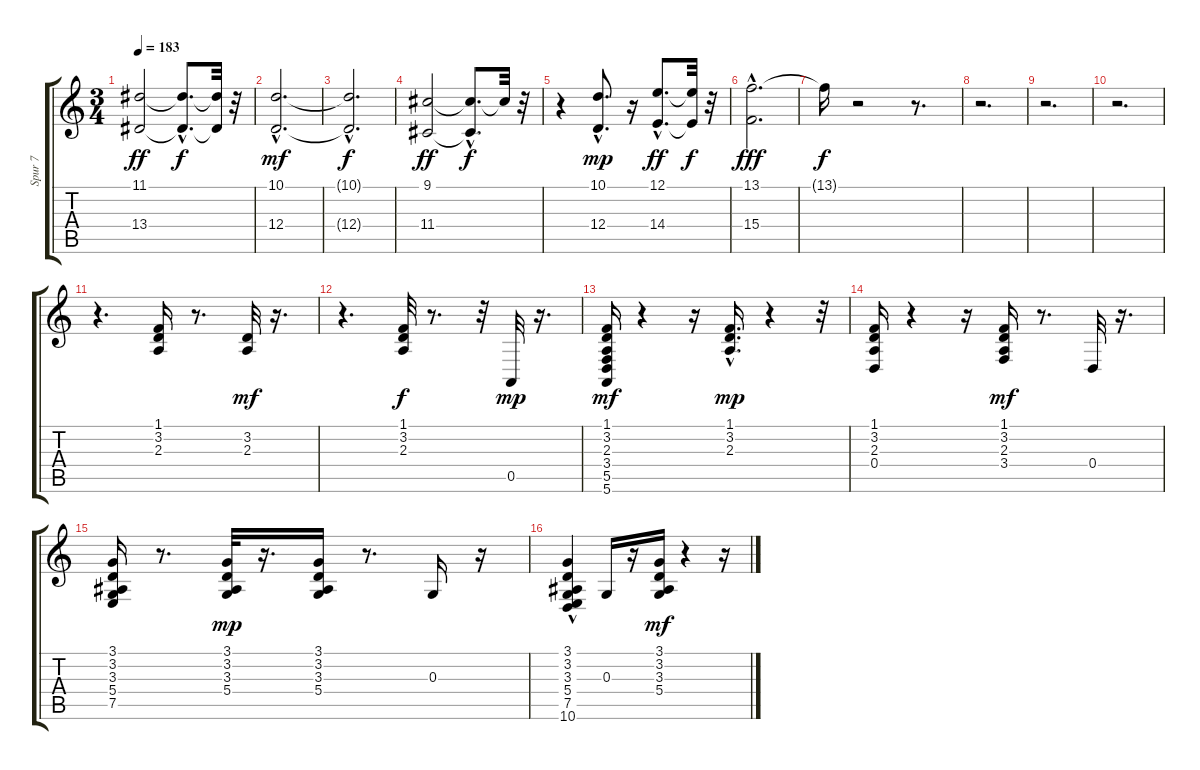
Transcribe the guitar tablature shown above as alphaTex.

\track ("Spur 7" "Spur 7") {instrument brightacousticpiano}
\staff {score tabs}
\tuning (E4 B3 G3 D3 A2 E2) {hide}
\ts (3 4)
\tempo 183
\clef g2
\ks c
(11.1 13.4).2{dy ff} (11.1{hac t} 13.4{hac t}).8{d dy f} (11.1{t} 13.4{t}).32 r.32 |
(10.1{hac} 12.4{hac}).2{d dy mf} |
(10.1{hac t} 12.4{hac t}).2{d dy f} |
(9.1 11.4).2{dy ff} (9.1{hac t} 11.4{hac t}).8{d dy f} 9.1{t}.32 r.32 |
r.4 (10.1{hac} 12.4{hac}).8{d dy mp} r.16 (12.1{hac} 14.4{hac}).8{d dy ff} (12.1{t} 14.4{t}).32{dy f} r.32 |
(13.1{hac} 15.4).2{d dy fff} |
13.1{t}.16{dy f} r.2 r.8{d} |
r.2{d} |
r.2{d} |
r.2{d} |
r.4{d} (1.1 3.2 2.3).16 r.8{d} (3.2 2.3).32{dy mf} r.16{d} |
r.4{d} (1.1 3.2 2.3).32{dy f} r.8{d} r.32 0.5.32{dy mp} r.16{d} |
(1.1 3.2 2.3 3.4 5.5 5.6).16{dy mf} r.4 r.16 (1.1 3.2{hac} 2.3).16{d dy mp} r.4 r.32 |
(1.1 3.2 2.3 0.4).16 r.4 r.16 (1.1 3.2 2.3 3.4).16{dy mf} r.8{d} 0.4.32 r.16{d} |
(3.1 3.2 3.3 5.4 7.5).16 r.8{d} (3.1 3.2 3.3 5.4).32{dy mp} r.16{d} (3.1 3.2 3.3 5.4).16 r.8{d} 0.3.16 r.16 |
(3.1 3.2 3.3 5.4{hac} 7.5 10.6).4 0.3.16 r.16 (3.1 3.2 3.3 5.4).16{dy mf} r.4 r.16
